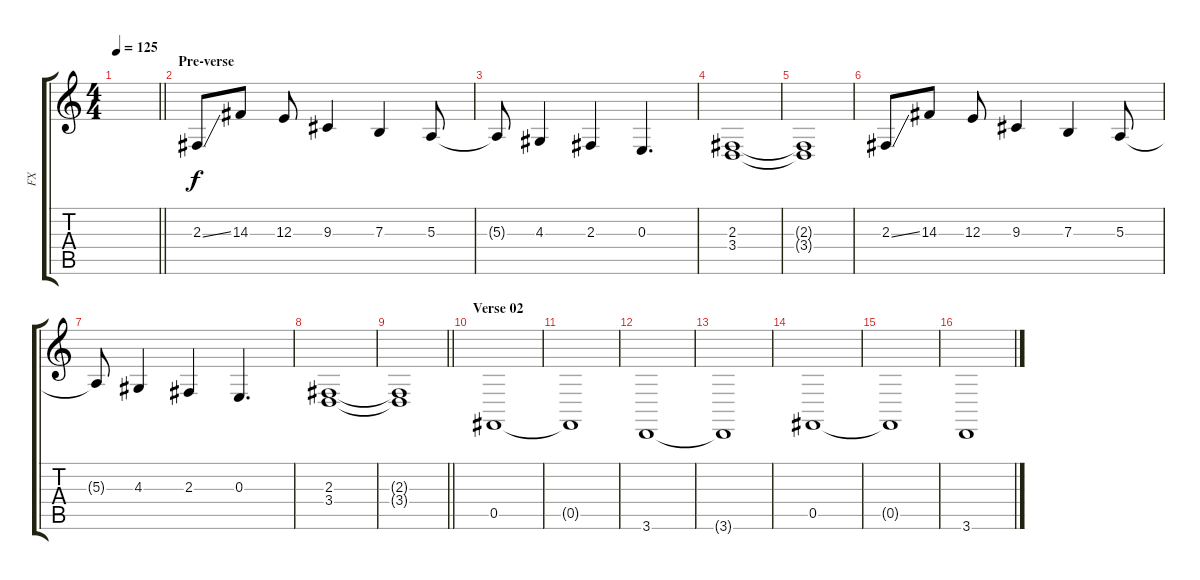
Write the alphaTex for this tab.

\track ("FX" "FX") {instrument lead5charang}
\staff {score tabs}
\tuning (Db4 Ab3 E3 B2 Gb2 B1) {hide}
\ts (4 4)
\tempo 125
\clef g2
\barLineRight lightlight
\ks c
|
\section ("" "Pre-verse")
2.3{ss}.8 14.3.8 12.3.8 9.3.4 7.3.4 5.3.8 |
5.3{t}.8 4.3.4 2.3.4 0.3.4{d} |
(2.3 3.4).1{volume 5} |
(2.3{t} 3.4{t}).1 |
2.3{ss}.8{volume 9} 14.3.8 12.3.8 9.3.4 7.3.4 5.3.8 |
5.3{t}.8 4.3.4 2.3.4 0.3.4{d} |
(2.3 3.4).1{volume 5} |
\barLineRight lightlight
(2.3{t} 3.4{t}).1 |
\section ("" "Verse 02")
0.5.1{volume 12 balance 8 instrument acousticgrandpiano} |
0.5{t}.1 |
3.6.1 |
3.6{t}.1 |
0.5.1 |
0.5{t}.1 |
3.6.1
